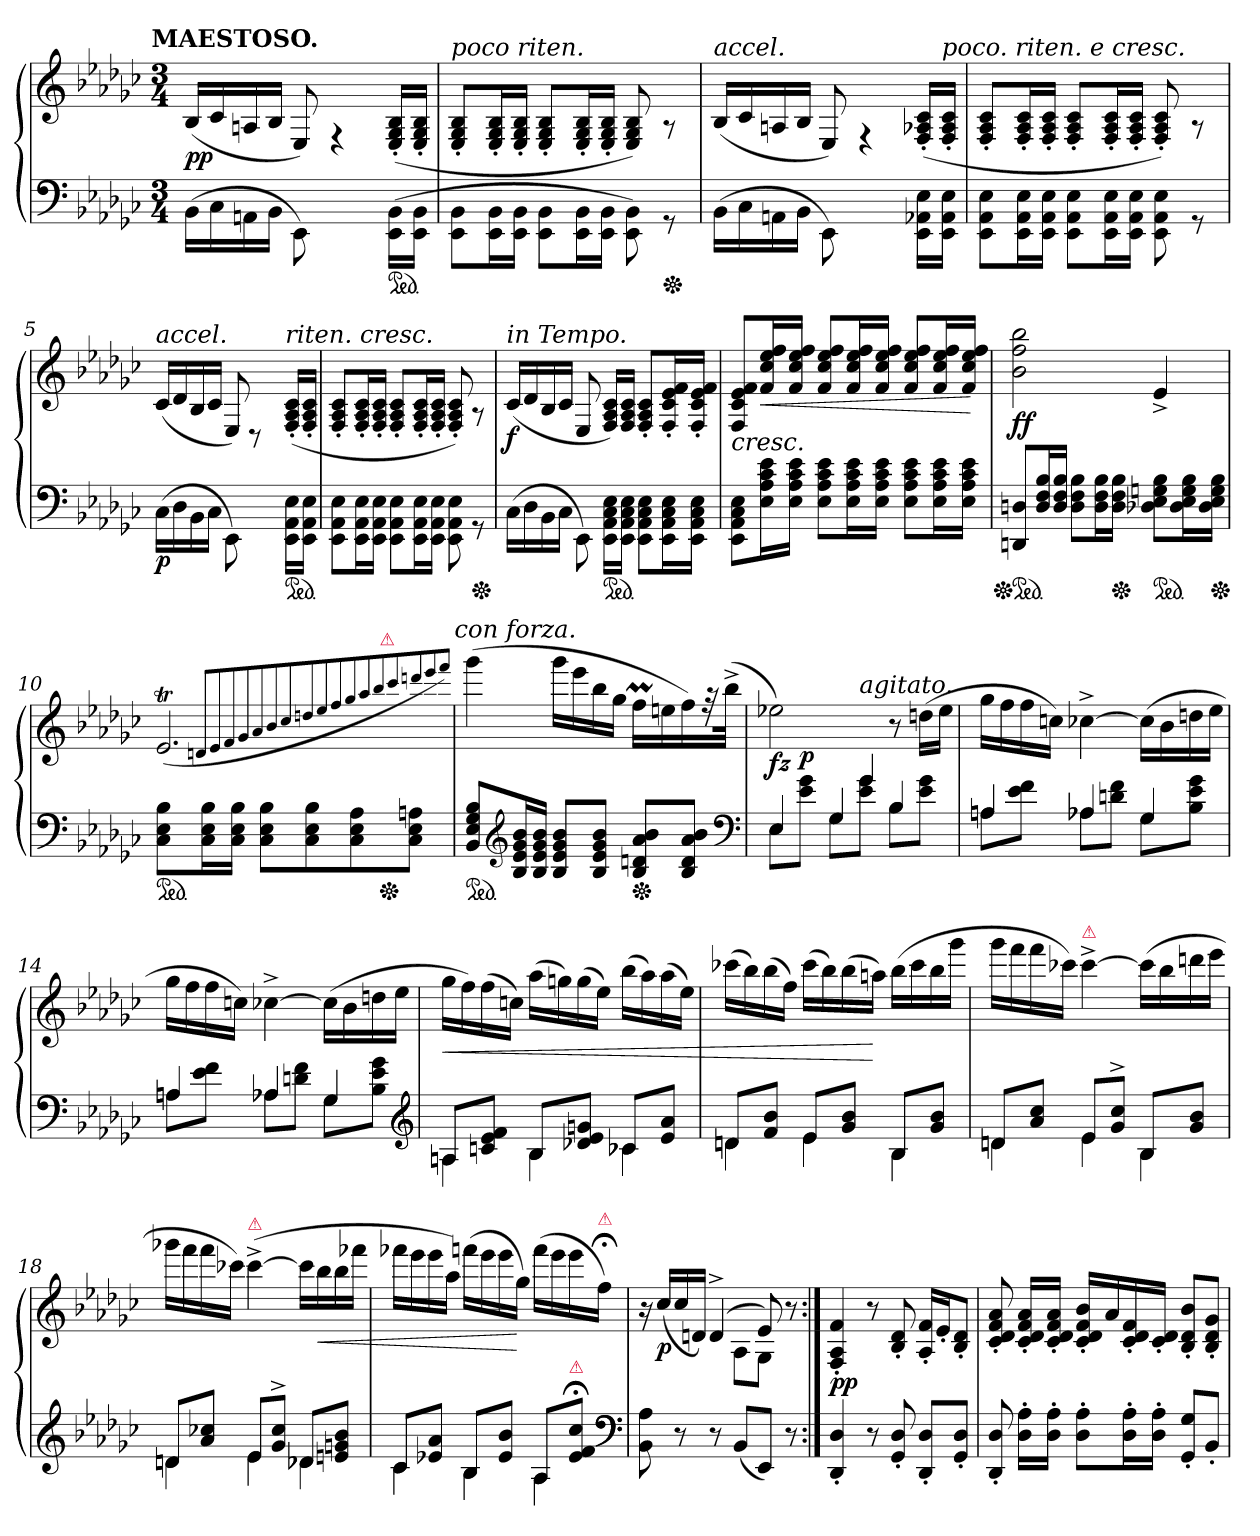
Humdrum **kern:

**kern	**kern	**dynam
*part1	*part1	*part1
*staff2	*staff1	*staff1/2
*clefF4	*clefG2	*
*k[b-e-a-d-g-c-]	*k[b-e-a-d-g-c-]	*
*e-:	*e-:	*
!!LO:TX:omd:t=MAESTOSO.
*M3/4	*M3/4	*
=1	=1	=1
(<16BB-\LL	(>16B-/LL	pp
16C-\	16c-/	.
16AAn\	16An/	.
16BB-\JJ	16B-/JJ	.
8EE-\)	8E-/)	.
4ryy	4rF	.
*ped	*	*
(<16EE-\ 16BB-\LL	(>16E-'>/ 16G-'>/ 16B-'>/LL	.
16EE-\ 16BB-\JJ	16E-'>/ 16G-'>/ 16B-'>/JJ	.
=2	=2	=2
!	!LO:TX:a:i:t=poco riten.	!
8EE-\ 8BB-\L	8E-'>/ 8G-'>/ 8B-'>/L	.
16EE-\ 16BB-\L	16E-'>/ 16G-'>/ 16B-'>/L	.
16EE-\ 16BB-\JJ	16E-'>/ 16G-'>/ 16B-'>/JJ	.
8EE-\ 8BB-\L	8E-'>/ 8G-'>/ 8B-'>/L	.
16EE-\ 16BB-\L	16E-'>/ 16G-'>/ 16B-'>/L	.
16EE-\ 16BB-\JJ	16E-'>/ 16G-'>/ 16B-'>/JJ	.
8EE-\ 8BB-\)	8E-/ 8G-/ 8B-/)	.
*Xped	*	*
8rGG	8rA	.
=3	=3	=3
!	!LO:TX:a:i:t=accel.	!
(<16BB-\LL	(>16B-/LL	.
16C-\	16c-/	.
16AAn\	16An/	.
16BB-\JJ	16B-/JJ	.
8EE-\)	8E-/)	.
4ryy	4rF	.
16EE-\ 16AA-X\ 16E-\LL	(>16F'>/ 16A-X'>/ 16c-'>/LL	.
!	!LO:TX:a:i:t=poco. riten. e cresc.	!
16EE-\ 16AA-\ 16E-\JJ	16F'>/ 16A-'>/ 16c-'>/JJ	.
=4	=4	=4
8EE-\ 8AA-\ 8E-\L	8F'>/ 8A-'>/ 8c-'>/L	.
16EE-\ 16AA-\ 16E-\L	16F'>/ 16A-'>/ 16c-'>/L	.
16EE-\ 16AA-\ 16E-\JJ	16F'>/ 16A-'>/ 16c-'>/JJ	.
8EE-\ 8AA-\ 8E-\L	8F'>/ 8A-'>/ 8c-'>/L	.
16EE-\ 16AA-\ 16E-\L	16F'>/ 16A-'>/ 16c-'>/L	.
16EE-\ 16AA-\ 16E-\JJ	16F'>/ 16A-'>/ 16c-'>/JJ	.
8EE-\ 8AA-\ 8E-\	8F'>/ 8A-'>/ 8c-'>/)	.
8rGG	8rA	.
=5	=5	=5
!	!LO:TX:a:i:t=accel.	!
!	!	!LO:DY:b=2
(<16C-\LL	(>16c-/LL	p
16D-\	16d-/	.
16BB-\	16B-/	.
16C-\JJ	16c-/JJ	.
8EE-\)	8E-/)	.
!	!LO:N:vis=8	!
4ryy	4rD	.
!	!LO:TX:a:i:t=riten. cresc.	!
*ped	*	*
16EE-\ 16AA-\ 16E-\LL	(>16F'>/ 16A-'>/ 16c-'>/LL	.
16EE-\ 16AA-\ 16E-\JJ	16F'>/ 16A-'>/ 16c-'>/JJ	.
=6	=6	=6
8EE-\ 8AA-\ 8E-\L	8F'>/ 8A-'>/ 8c-'>/L	.
16EE-\ 16AA-\ 16E-\L	16F'>/ 16A-'>/ 16c-'>/L	.
16EE-\ 16AA-\ 16E-\JJ	16F'>/ 16A-'>/ 16c-'>/JJ	.
8EE-\ 8AA-\ 8E-\L	8F'>/ 8A-'>/ 8c-'>/L	.
16EE-\ 16AA-\ 16E-\L	16F'>/ 16A-'>/ 16c-'>/L	.
16EE-\ 16AA-\ 16E-\JJ	16F'>/ 16A-'>/ 16c-'>/JJ	.
8EE-\ 8AA-\ 8E-\	8F'>/ 8A-'>/ 8c-'>/)	.
*Xped	*	*
8rGG	8rA	.
=7	=7	=7
!	!LO:TX:a:i:t=in Tempo.	!
!	!	!LO:DY:b
(<16C-\LL	(>16c-/LL	f
16D-\	16d-/	.
16BB-\	16B-/	.
16C-\JJ	16c-/JJ	.
8EE-\)	8E-/	.
*ped	*	*
16EE-\ 16AA-\ 16C-\ 16E-\LL	16F/ 16A-/ 16c-/LL)	.
16EE-\ 16AA-\ 16C-\ 16E-\JJ	16F/ 16A-/ 16c-/JJ	.
8EE-\ 8AA-\ 8C-\ 8E-\L	8F'>/ 8A-'>/ 8c-'>/L	.
16EE-\ 16AA-\ 16C-\ 16E-\L	16F'>/ 16c-'>/ 16e-'>/ 16f'>/L	.
16EE-\ 16AA-\ 16C-\ 16E-\JJ	16F'>/ 16c-'>/ 16e-'>/ 16f'>/JJ	.
=8	=8	=8
!	!LO:TX:b:i:t=cresc.	!
8EE-\ 8AA-\ 8C-\ 8E-\L	8F/ 8c-/ 8e-/ 8f/L	.
!	!	!LO:HP:b
16E- 16A- 16c- 16e-L	16f/ 16cc-/ 16ee-/ 16ff/L	<
16E- 16A- 16c- 16e-JJ	16f/ 16cc-/ 16ee-/ 16ff/JJ	.
8E- 8A- 8c- 8e-L	8f/ 8cc-/ 8ee-/ 8ff/L	.
16E- 16A- 16c- 16e-L	16f/ 16cc-/ 16ee-/ 16ff/L	.
16E- 16A- 16c- 16e-JJ	16f/ 16cc-/ 16ee-/ 16ff/JJ	.
8E- 8A- 8c- 8e-L	8f/ 8cc-/ 8ee-/ 8ff/L	.
16E- 16A- 16c- 16e-L	16f/ 16cc-/ 16ee-/ 16ff/L	.
16E- 16A- 16c- 16e-JJ	16f/ 16cc-/ 16ee-/ 16ff/JJ	.
.	.	[
=9	=9	=9
!	!	!LO:DY:b
*Xped	*	*
*ped	*	*
8DDn 8DnL	2b- 2ff 2bb-	ff
16D 16F 16B-L	.	.
16D 16F 16B-JJ	.	.
8D 8F 8B-L	.	.
16D 16F 16B-L	.	.
*Xped	*	*
16D 16F 16B-JJ	.	.
*ped	*	*
8D-X 8E- 8Gn 8B-L	4e-^>	.
16D- 16E- 16G 16B-L	.	.
*Xped	*	*
16D- 16E- 16G 16B-JJ	.	.
=10	=10	=10
*	*^	*
*ped	*	*	*
8C- 8E- 8B-L	(<2.e-T	2ryy	.
16C- 16E- 16B-L	.	.	.
16C- 16E- 16B-JJ	.	.	.
8C- 8E- 8B-L	.	.	.
8C- 8E- 8B-	.	.	.
8C- 8E- 8A-	.	16ryy	.
!	!	!LO:TX:a:color=crimson:t=⚠	!
*Xped	*	*	*
.	.	8.ryy	.
8C- 8E- 8AnJ	.	.	.
.	8qqdn/L	.	.
.	8qqe-/	.	.
.	8qqf/	.	.
.	8qqg-/	.	.
.	8qqa-/	.	.
.	8qqb-/	.	.
.	8qqcc-/	.	.
.	8qqddn/	.	.
.	8qqee-/	.	.
.	8qqff/	.	.
.	8qqgg-/	.	.
.	8qqaa-/	.	.
.	8qqbb-/	.	.
.	8qqccc-/	.	.
.	8qqdddn/	.	.
.	8qqeee-/	.	.
.	8qqfff/J)	.	.
!	!LO:TX:a:i:t=con forza.	!	!
=11	=11	=11	=11
!	!	!	!LO:DY:b=2
!	!	!	!LO:DY:n=1:b
*	*v	*v	*
*ped	*	*
8BB- 8E- 8G- 8B-L	(>4ggg-	fz fff
*clefG2	*	*
16B- 16e- 16g- 16b-L	.	.
16B- 16e- 16g- 16b-JJ	.	.
8B- 8e- 8g- 8b-L	16ggg-LL	.
.	16eee-	.
8B- 8e- 8g- 8b-J	16bb-	.
.	16gg-JJ	.
*Xped	*	*
8B- 8dn 8a- 8b-L	16ffm\LL	.
.	16een\	.
8B- 8d 8a- 8b-J	16ff\)	.
.	32rff	.
.	(>32bb-^<\JJk	.
*clefF4	*	*
=12	=12	=12
*^	*	*
!	!	!	!LO:DY:b
*	*	*^	*
*	*	*	*^	*
4E-/	8E-L	2ee-X)	8ryy	4.ryy	fz
!	!	!	!	!	!LO:DY:b
.	8e- 8g-J	.	2ryy	.	p
!LO:N:vis=4	!	!	!	!	!
8G-/	8G-L	.	.	.	.
!	!	!	!	!LO:TX:a:i:t=agitato.	!
!LO:N:vis=4	!	!	!	!	!
8g-	8e- 8g-J	.	.	4.ryy	.
4B-/	8B-L	8r	.	.	.
.	8e- 8g-J	(>16ddn\LL	8ryy	.	.
.	.	16ee-\JJ	.	.	.
*	*	*v	*v	*v	*
=13	=13	=13	=13
8AnL	4An/	16gg-LL	.
.	.	16ff	.
8e-\ 8f\J	.	16ff	.
.	.	16ccnJJ)	.
8A-XL	4A-X/	[4cc-X^\	.
8dn\ 8f\J	.	.	.
8G-L	4G-/	(>16cc-LL]	.
.	.	16b-	.
8B-\ 8e-\ 8g-\J	.	16ddn	.
.	.	16ee-JJ	.
=14	=14	=14	=14
8AnL	4An/	16gg-LL	.
.	.	16ff	.
8e-\ 8f\J	.	16ff	.
.	.	16ccnJJ)	.
8A-XL	4A-X/	[4cc-X^\	.
8dn\ 8f\J	.	.	.
8G-L	4G-/	(>16cc-LL]	.
.	.	16b-	.
8B-\ 8e-\ 8g-\J	.	16ddn	.
.	.	16ee-JJ	.
*clefG2	*	*	*
=15	=15	=15	=15
!	!	!	!LO:HP:b
8AnL	4An	16gg-LL	<
.	.	16ff)	.
8cn 8e- 8fJ	.	(>16ff	.
.	.	16ccnJJ)	.
8B-L	4B-	(>16aa-LL	.
.	.	16ggn)	.
8d-X 8e- 8gnJ	.	(>16gg	.
.	.	16ee-JJ)	.
8c-XL	4c-X	(>16bb-LL	.
.	.	16aa-)	.
8e- 8a-J	.	(>16aa-	.
.	.	16ee-JJ)	.
=16	=16	=16	=16
8dnL	4dn	(>16ccc-XLL	.
.	.	16bb-)	.
8f 8b-J	.	(>16bb-	.
.	.	16ffJJ)	.
8e-L	4e-	(>16ccc-LL	.
.	.	16bb-)	.
8g- 8b-J	.	(>16bb-	.
.	.	16aanJJ)	[
8B-L	4B-	(>16bb-LL	.
.	.	16ccc-	.
8g- 8b-J	.	16bb-	.
.	.	16ggg-JJ	.
=17	=17	=17	=17
8dnL	4dn\	16ggg-LL	.
.	.	16fff	.
8a- 8cc-J	.	16fff	.
.	.	16ccc-XJJ)	.
!	!	!LO:TX:a:color=crimson:t=⚠	!
8e-L	4e-\	[4ccc-^<\	.
8g-^> 8cc-^>J	.	.	.
8B-L	4B-\	(16ccc-LL]	.
.	.	16bb-	.
8g- 8b-J	.	16dddn	.
.	.	16eee-JJ	.
=18	=18	=18	=18
8dnL	4dn\	16ggg-XLL	.
.	.	16fff	.
8a- 8cc-XJ	.	16fff	.
.	.	16ccc-XJJ)	.
!	!	!LO:TX:a:color=crimson:t=⚠	!
8e-L	4e-\	(>[4ccc-^<	.
8g-^> 8cc-^>J	.	.	.
8d-XL	4d-X\	16ccc-LL]	.
!	!	!	!LO:HP:b
.	.	16bb-	<
8en 8gn 8b-J	.	16bb-	.
.	.	16fff-XJJ	.
=19	=19	=19	=19
8c-L	4c-	16fff-XLL	.
.	.	16eee-	.
8e-X 8a-J	.	16eee-	.
.	.	16aa-JJ)	.
8B-L	4B-	(>16fffnLL	.
.	.	16eee-	.
8e- 8b-J	.	16eee-	.
.	.	16gg-JJ)	[
8A-L	4A-	(>16fffLL	.
.	.	16eee-	.
!LO:TX:a:color=crimson:t=⚠	!	!	!
8e-; 8f; 8cc-;J	.	16eee-	.
!	!	!LO:TX:a:color=crimson:t=⚠	!
.	.	16ff;<JJ)	.
*v	*v	*	*
*clefF4	*	*
=20	=20	=20
*	*^	*
8BB- 8A-	16r	4.ryy	.
!	!	!	!LO:DY:b
.	(16cc-LL	.	p
8r	16cc-	.	.
.	16dnJJ)	.	.
8r	(>4d^>	.	.
(<8BB-L	.	8A-L	.
8EE-J)	8e-)	8G-J	.
8r	8r	8ryy	.
=21:|!	=21:|!	=21:|!	=21:|!
!	!	!	!LO:DY:b
*	*v	*v	*
4DD-' 4D-'	4F' 4A-' 4f'	pp
8r	8r	.
8GG-' 8D-'	8B-' 8d-'	.
8DD-' 8D-'L	16A-' 16f'LL	.
.	16e-'J	.
8GG-' 8D-'J	8B-' 8d-'J	.
=22	=22	=22
8DD-' 8D-'	8c-' 8d-' 8f' 8a-'	.
16D-' 16A-'LL	16c-' 16d-' 16f' 16a-'LL	.
16D-' 16A-'JJ	16c-' 16d-' 16f' 16a-'JJ	.
8D-' 8A-'L	16c-' 16d-' 16f' 16b-'LL	.
.	16a-	.
16D-' 16A-'L	16c-' 16d-' 16f'	.
16D-' 16A-'JJ	16c-' 16d-'JJ	.
8GG-' 8G-'L	8B-' 8d-' 8b-'L	.
8BB-'J	8B-' 8d-' 8g-'J	.
=	=	=
*-	*-	*-
